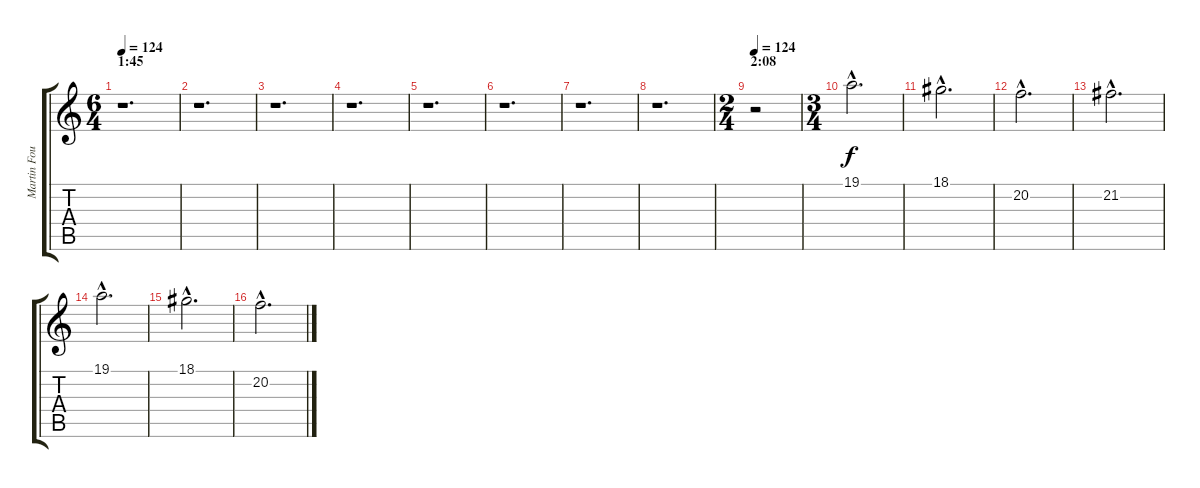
\track ("Martin Foul (Unwashed Pianist)" "Martin Fou") {instrument pad4choir}
\staff {score tabs}
\tuning (D4 A3 F3 C3 G2 D2) {hide}
\ts (6 4)
\section ("" "1:45")
\tempo 124
\clef g2
\ks c
r.1{d dy f} |
r.1{d} |
r.1{d} |
r.1{d} |
r.1{d} |
r.1{d} |
r.1{d} |
r.1{d} |
\ts (2 4)
\section ("" "2:08")
\tempo 124
r.2 |
\ts (3 4)
19.1{hac}.2{d} |
18.1{hac}.2{d} |
20.2{hac}.2{d} |
21.2{hac}.2{d} |
19.1{hac}.2{d} |
18.1{hac}.2{d} |
20.2{hac}.2{d}
